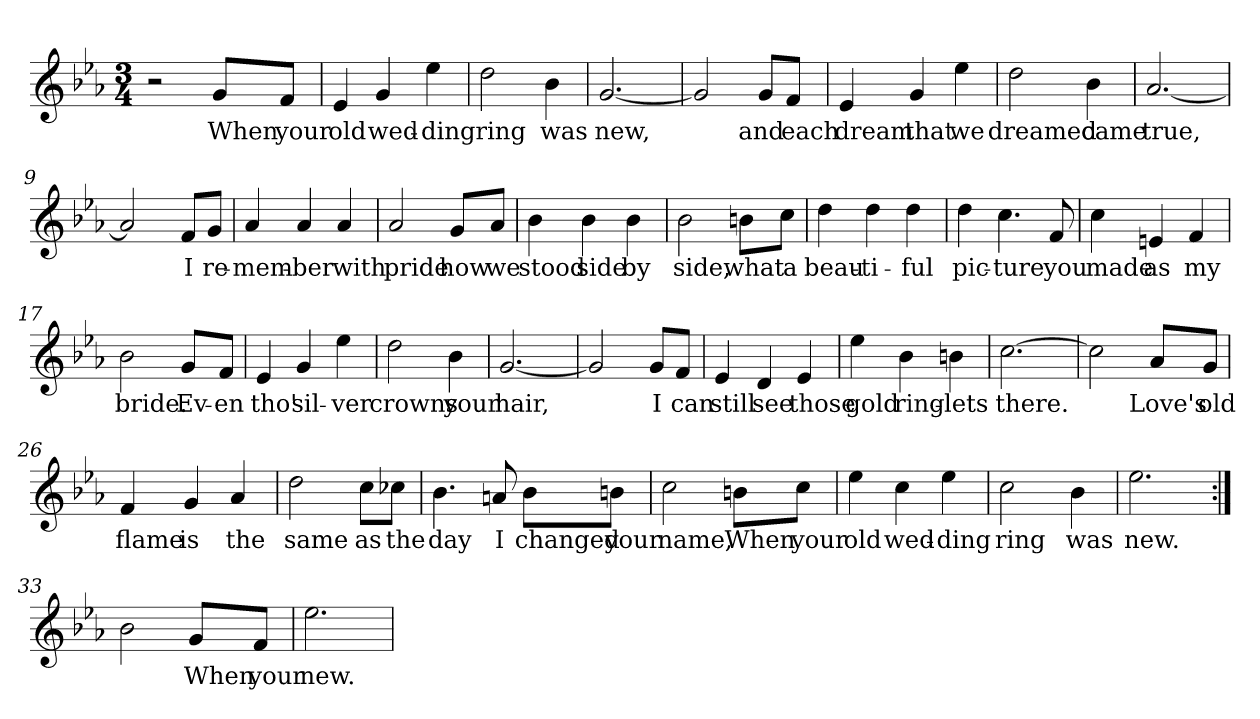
**kern	**text
*part1	*part1
*staff1	*staff1
*clefG2	*
*k[b-e-a-]	*
*E-:	*
*M3/4	*
=1	=1
2r	.
8g/L	When
8f/J	your
=2	=2
4e-/	old
4g/	wed-
4ee-\	-ding
=3	=3
2dd\	ring
4b-\	was
=4	=4
[2.g/	new,
=5	=5
2g/]	.
8g/L	and
8f/J	each
!!LO:LB:g=z
=6	=6
4e-/	dream
4g/	that
4ee-\	we
=7	=7
2dd\	dreamed
4b-\	came
=8	=8
[2.a-/	true,
=9	=9
2a-/]	.
8f/L	I
8g/J	re-
=10	=10
4a-/	-mem-
4a-/	-ber
4a-/	with
!!LO:LB:g=z
=11	=11
2a-/	pride
8g/L	how
8a-/J	we
=12	=12
4b-\	stood
4b-\	side
4b-\	by
=13	=13
2b-\	side,
8bn\L	what
8cc\J	a
=14	=14
4dd\	beau-
4dd\	-ti-
4dd\	-ful
=15	=15
4dd\	pic-
4.cc\	-ture
8f/	you
!!LO:LB:g=z
=16	=16
4cc\	made
4en/	as
4f/	my
=17	=17
2b-\	bride.
8g/L	Ev-
8f/J	-en
=18	=18
4e-/	tho'
4g/	sil-
4ee-\	-ver
=19	=19
2dd\	crowns
4b-\	your
!!LO:LB:g=z
=20	=20
[2.g/	hair,
=21	=21
2g/]	.
8g/L	I
8f/J	can
=22	=22
4e-/	still
4d/	see
4e-/	those
=23	=23
4ee-\	gold
4b-\	ring-
4bn\	-lets
=24	=24
[2.cc\	there.
=25	=25
2cc\]	.
8a-/L	Love's
8g/J	old
!!LO:LB:g=z
=26	=26
4f/	flame
4g/	is
4a-/	the
=27	=27
2dd\	same
8cc\L	as
8cc-X\J	the
=28	=28
4.b-\	day
8an/	I
8b-\L	changed
8bn\J	your
=29	=29
2cc\	name,
8bn\L	When
8cc\J	your
!!LO:LB:g=z
=30	=30
4ee-\	old
4cc\	wed-
4ee-\	-ding
=31	=31
2cc\	ring
4b-\	was
=32	=32
2.ee-\	new.
=33:|!	=33:|!
2b-\	.
8g/L	When
8f/J	your
=34	=34
2.ee-\	new.
=	=
*-	*-
